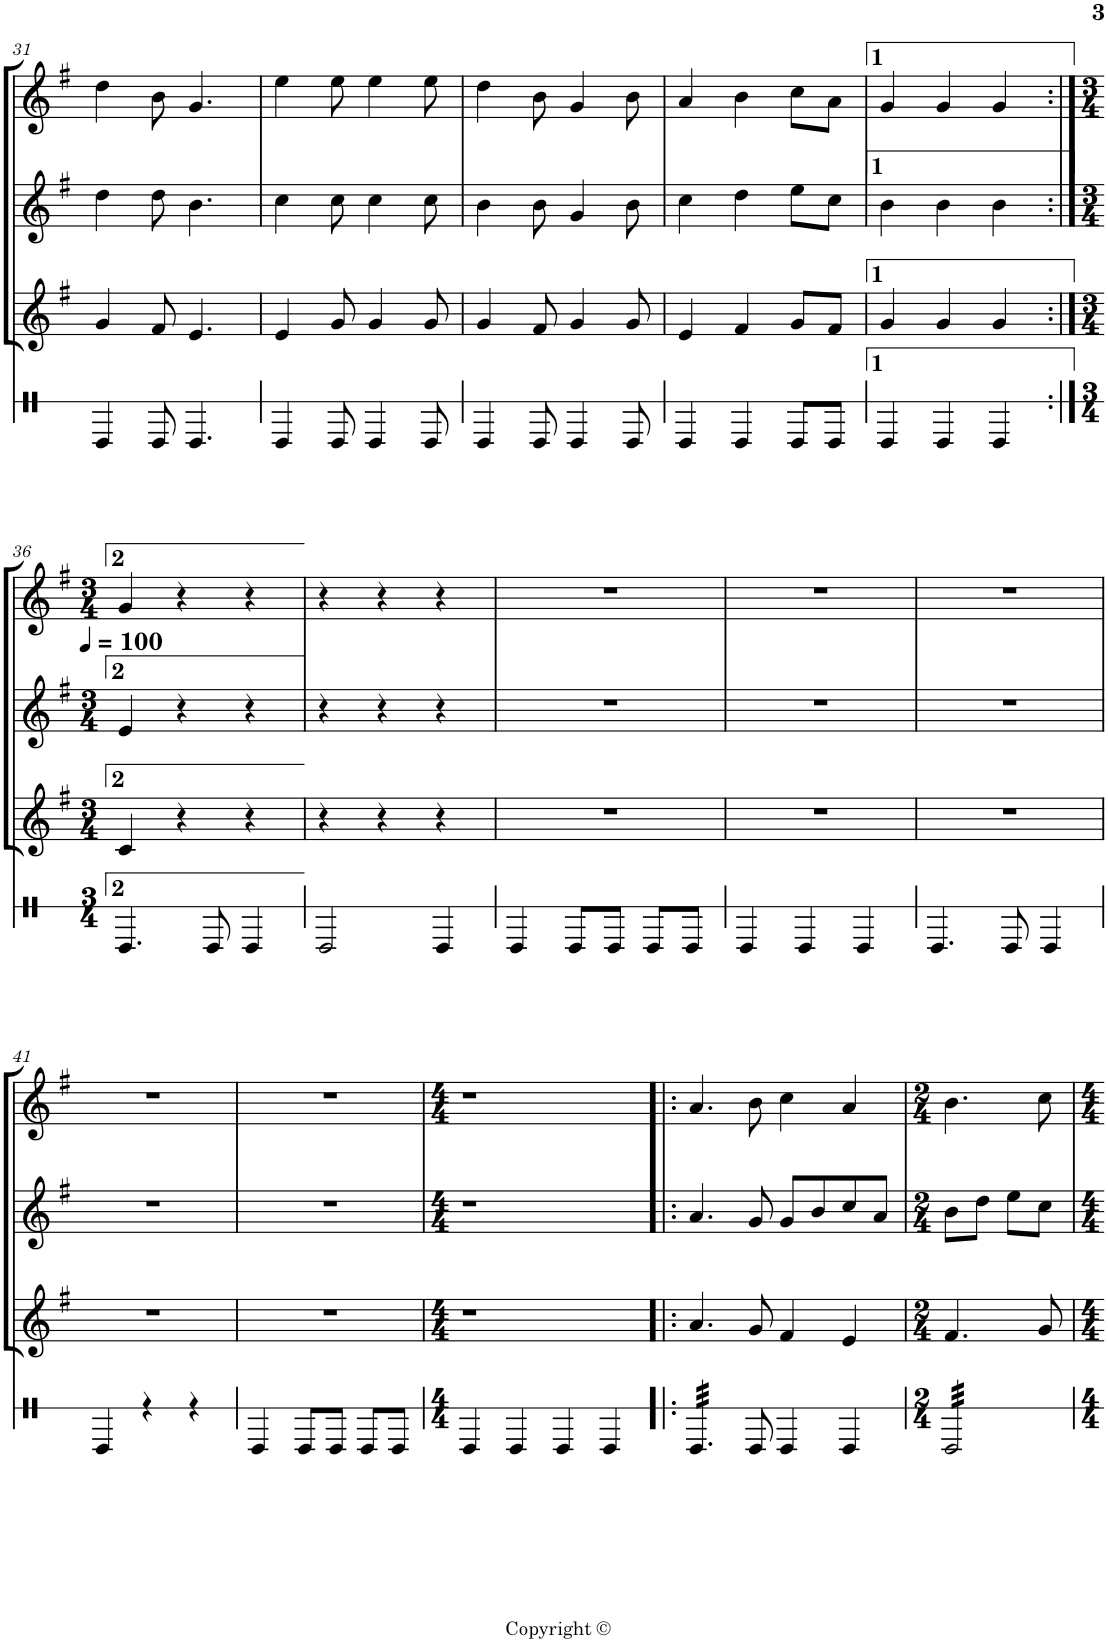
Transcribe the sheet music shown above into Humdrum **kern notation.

**kern	**kern	**kern	**kern
*part4	*part3	*part2	*part1
*staff4	*staff3	*staff2	*staff1
*I"Percussió	*I"Tarota	*I"Gralla 2	*I"Gralla 1
!!LO:PB:g=z
*clefX	*clefG2	*clefG2	*clefG2
*	*	*	*Trd-7c-12
*k[]	*k[f#]	*k[f#]	*k[f#]
*	*G:	*G:	*G:
*M6/8	*M6/8	*M6/8	*M6/8
=31	=31	=31	=31
4e/	4g/	4dd\	4dd\
8e/	8f#/	8dd\	8b\
4.e/	4.e/	4.b\	4.g/
=32	=32	=32	=32
4e/	4e/	4cc\	4ee\
8e/	8g/	8cc\	8ee\
4e/	4g/	4cc\	4ee\
8e/	8g/	8cc\	8ee\
=33	=33	=33	=33
4e/	4g/	4b\	4dd\
8e/	8f#/	8b\	8b\
4e/	4g/	4g/	4g/
8e/	8g/	8b\	8b\
=34	=34	=34	=34
4e/	4e/	4cc\	4a/
4e/	4f#/	4dd\	4b\
8e/L	8g/L	8ee\L	8cc\L
8e/J	8f#/J	8cc\J	8a\J
=35	=35	=35	=35
4e/	4g/	4b\	4g/
4e/	4g/	4b\	4g/
4e/	4g/	4b\	4g/
!!LO:LB:g=z
=36:|!	=36:|!	=36:|!	=36:|!
*M3/4	*M3/4	*M3/4	*M3/4
*	*	*	*MM100
4.e/	4c/	4e/	4g/
.	4r	4r	4r
8e/	.	.	.
4e/	4r	4r	4r
=37	=37	=37	=37
2e/	4r	4r	4r
.	4r	4r	4r
4e/	4r	4r	4r
=38	=38	=38	=38
4e/	2.r	2.r	2.r
8e/L	.	.	.
8e/J	.	.	.
8e/L	.	.	.
8e/J	.	.	.
=39	=39	=39	=39
4e/	2.r	2.r	2.r
4e/	.	.	.
4e/	.	.	.
=40	=40	=40	=40
4.e/	2.r	2.r	2.r
8e/	.	.	.
4e/	.	.	.
!!LO:LB:g=z
=41	=41	=41	=41
4e/	2.r	2.r	2.r
4r	.	.	.
4r	.	.	.
=42	=42	=42	=42
4e/	2.r	2.r	2.r
8e/L	.	.	.
8e/J	.	.	.
8e/L	.	.	.
8e/J	.	.	.
=43	=43	=43	=43
*M4/4	*M4/4	*M4/4	*M4/4
4e/	1r	1r	1r
4e/	.	.	.
4e/	.	.	.
4e/	.	.	.
=44!|:	=44!|:	=44!|:	=44!|:
*tremolo	*	*	*
32e/LLL	4.a/	4.a/	4.a/
32e/	.	.	.
32e/	.	.	.
32e/	.	.	.
32e/	.	.	.
32e/	.	.	.
32e/	.	.	.
32e/	.	.	.
32e/	.	.	.
32e/	.	.	.
32e/	.	.	.
32e/JJJ	.	.	.
*Xtremolo	*	*	*
8e/	8g/	8g/	8b\
4e/	4f#/	8g/L	4cc\
.	.	8b/	.
4e/	4e/	8cc/	4a/
.	.	8a/J	.
=45	=45	=45	=45
*M2/4	*M2/4	*M2/4	*M2/4
*tremolo	*	*	*
32e/LLL	4.f#/	8b\L	4.b\
32e/	.	.	.
32e/	.	.	.
32e/	.	.	.
32e/	.	8dd\J	.
32e/	.	.	.
32e/	.	.	.
32e/	.	.	.
32e/	.	8ee\L	.
32e/	.	.	.
32e/	.	.	.
32e/	.	.	.
32e/	8g/	8cc\J	8cc\
32e/	.	.	.
32e/	.	.	.
32e/JJJ	.	.	.
*Xtremolo	*	*	*
=	=	=	=
*-	*-	*-	*-
